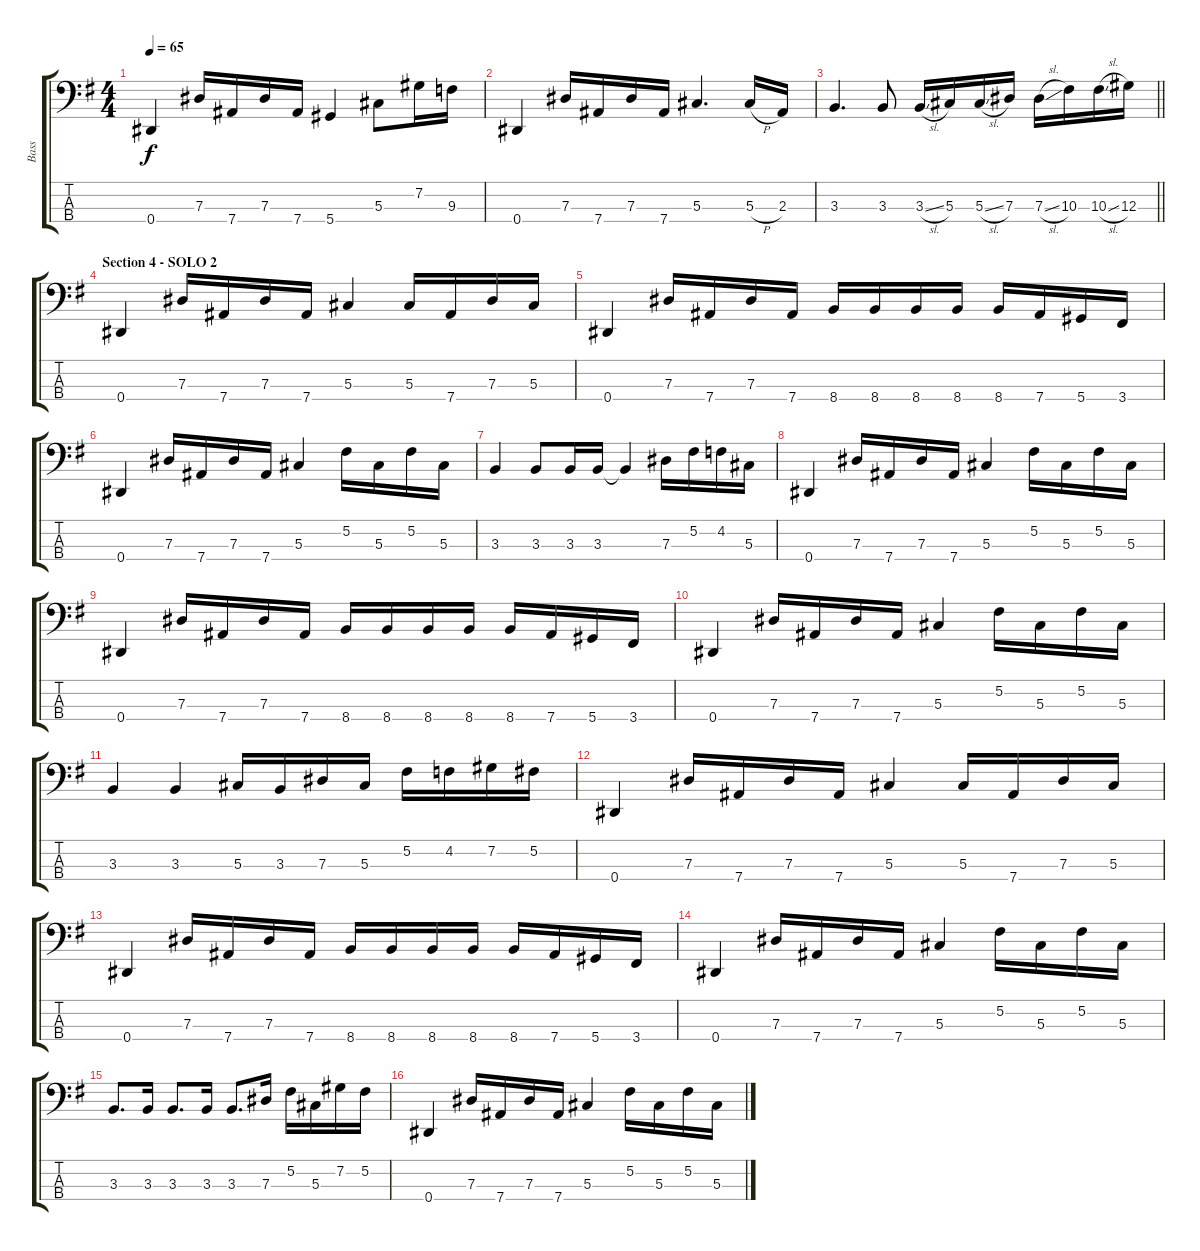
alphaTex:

\track ("Bass" "Bass") {instrument electricbasspick}
\staff {score tabs}
\tuning (Gb2 Db2 Ab1 Eb1) {hide}
\ts (4 4)
\tempo 65
\clef f4
\ks eminor
0.4.4{dy f} 7.3.16 7.4.16 7.3.16 7.4.16 5.4.4 5.3.8 7.2.16 9.3.16 |
0.4.4 7.3.16 7.4.16 7.3.16 7.4.16 5.3.4{d} 5.3{h}.16 2.3.16 |
\barLineRight lightlight
3.3.4{d} 3.3.8 3.3{sl}.16 5.3.16 5.3{sl}.16 7.3.16 7.3{sl}.16 10.3.16 10.3{sl}.16 12.3.16 |
\section ("" "Section 4 - SOLO 2")
0.4.4 7.3.16 7.4.16 7.3.16 7.4.16 5.3.4 5.3.16 7.4.16 7.3.16 5.3.16 |
0.4.4 7.3.16 7.4.16 7.3.16 7.4.16 8.4.16 8.4.16 8.4.16 8.4.16 8.4.16 7.4.16 5.4.16 3.4.16 |
0.4.4 7.3.16 7.4.16 7.3.16 7.4.16 5.3.4 5.2.16 5.3.16 5.2.16 5.3.16 |
3.3.4 3.3.8 3.3.16 3.3.16 3.3{t}.4 7.3.16 5.2.16 4.2.16 5.3.16 |
0.4.4 7.3.16 7.4.16 7.3.16 7.4.16 5.3.4 5.2.16 5.3.16 5.2.16 5.3.16 |
0.4.4 7.3.16 7.4.16 7.3.16 7.4.16 8.4.16 8.4.16 8.4.16 8.4.16 8.4.16 7.4.16 5.4.16 3.4.16 |
0.4.4 7.3.16 7.4.16 7.3.16 7.4.16 5.3.4 5.2.16 5.3.16 5.2.16 5.3.16 |
3.3.4 3.3.4 5.3.16 3.3.16 7.3.16 5.3.16 5.2.16 4.2.16 7.2.16 5.2.16 |
0.4.4 7.3.16 7.4.16 7.3.16 7.4.16 5.3.4 5.3.16 7.4.16 7.3.16 5.3.16 |
0.4.4 7.3.16 7.4.16 7.3.16 7.4.16 8.4.16 8.4.16 8.4.16 8.4.16 8.4.16 7.4.16 5.4.16 3.4.16 |
0.4.4 7.3.16 7.4.16 7.3.16 7.4.16 5.3.4 5.2.16 5.3.16 5.2.16 5.3.16 |
3.3.8{d} 3.3.16 3.3.8{d} 3.3.16 3.3.8{d} 7.3.16 5.2.16 5.3.16 7.2.16 5.2.16 |
0.4.4 7.3.16 7.4.16 7.3.16 7.4.16 5.3.4 5.2.16 5.3.16 5.2.16 5.3.16
